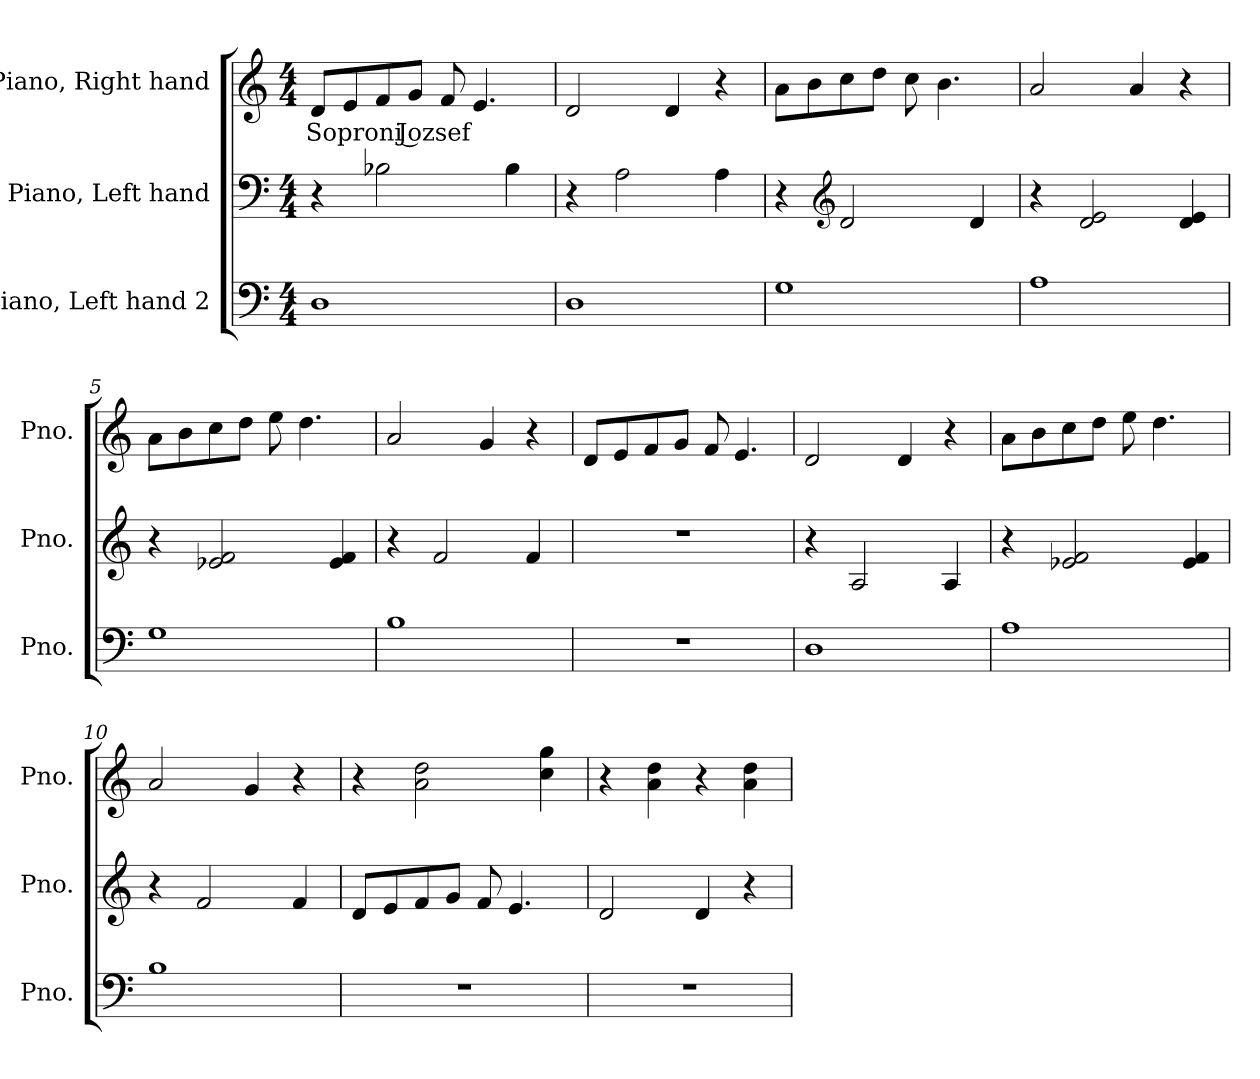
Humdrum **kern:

**kern	**kern	**kern	**text
*part3	*part2	*part1	*part1
*staff3	*staff2	*staff1	*staff1
*I"Piano, Left hand 2	*I"Piano, Left hand	*I"Piano, Right hand	*
*I'Pno.	*I'Pno.	*I'Pno.	*
*clefF4	*clefF4	*clefG2	*
*k[]	*k[]	*k[]	*
*M4/4	*M4/4	*M4/4	*
*MM120	*MM120	*MM120	*
=1	=1	=1	=1
!	!	!	!LO:LY:b
1D	4r	8d/L	Soproni Jozsef
.	.	8e/	.
.	2B-X\	8f/	.
.	.	8g/J	.
.	.	8f/	.
.	.	4.e/	.
.	4B-\	.	.
=2	=2	=2	=2
1D	4r	2d/	.
.	2A\	.	.
.	.	4d/	.
.	4A\	4r	.
=3	=3	=3	=3
1G	4r	8a\L	.
.	.	8b\	.
*	*clefG2	*	*
.	2d/	8cc\	.
.	.	8dd\J	.
.	.	8cc\	.
.	.	4.b\	.
.	4d/	.	.
=4	=4	=4	=4
1A	4r	2a/	.
.	2d/ 2e/	.	.
.	.	4a/	.
.	4d/ 4e/	4r	.
!!LO:LB:g=z
=5	=5	=5	=5
1G	4r	8a\L	.
.	.	8b\	.
.	2e-X/ 2f/	8cc\	.
.	.	8dd\J	.
.	.	8ee\	.
.	.	4.dd\	.
.	4e-/ 4f/	.	.
=6	=6	=6	=6
1B	4r	2a/	.
.	2f/	.	.
.	.	4g/	.
.	4f/	4r	.
=7	=7	=7	=7
1r	1r	8d/L	.
.	.	8e/	.
.	.	8f/	.
.	.	8g/J	.
.	.	8f/	.
.	.	4.e/	.
=8	=8	=8	=8
1D	4r	2d/	.
.	2A/	.	.
.	.	4d/	.
.	4A/	4r	.
=9	=9	=9	=9
1A	4r	8a\L	.
.	.	8b\	.
.	2e-X/ 2f/	8cc\	.
.	.	8dd\J	.
.	.	8ee\	.
.	.	4.dd\	.
.	4e-/ 4f/	.	.
=10	=10	=10	=10
1B	4r	2a/	.
.	2f/	.	.
.	.	4g/	.
.	4f/	4r	.
=11	=11	=11	=11
1r	8d/L	4r	.
.	8e/	.	.
.	8f/	2a\ 2dd\	.
.	8g/J	.	.
.	8f/	.	.
.	4.e/	.	.
.	.	4cc\ 4gg\	.
!!LO:LB:g=z
=12	=12	=12	=12
1r	2d/	4r	.
.	.	4a\ 4dd\	.
.	4d/	4r	.
.	4r	4a\ 4dd\	.
=	=	=	=
*-	*-	*-	*-
